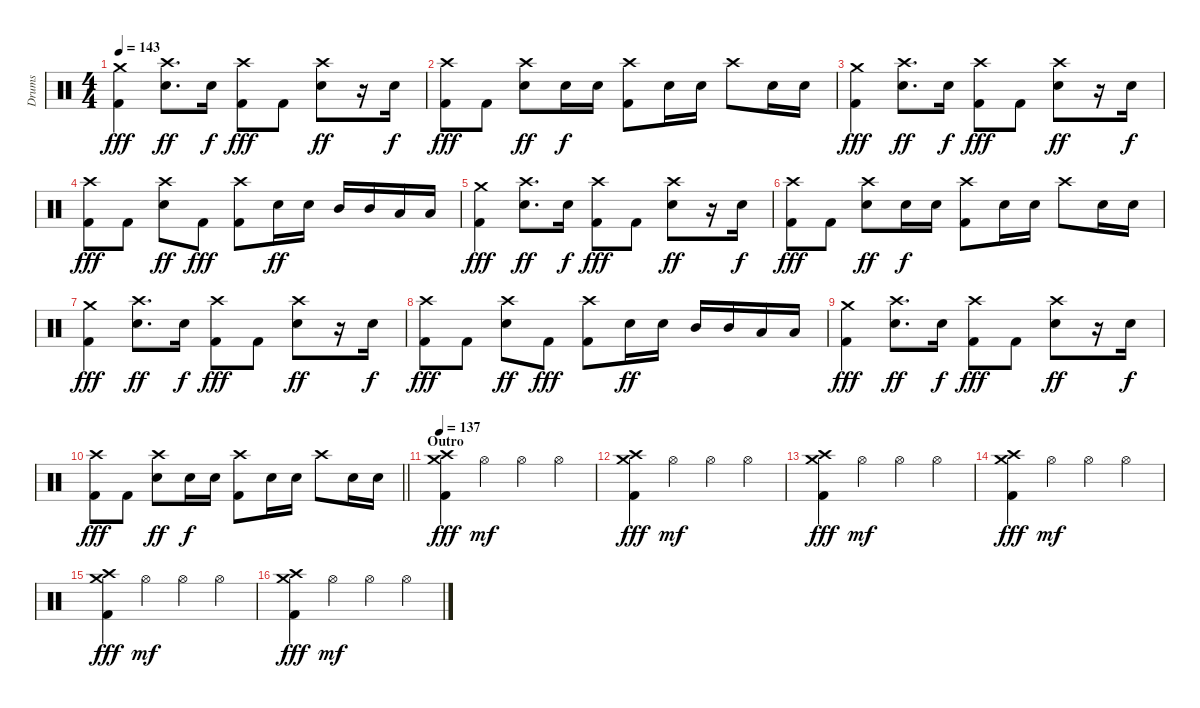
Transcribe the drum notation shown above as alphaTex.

\track ("Drums" "Drums") {instrument percussion}
\staff {score}
\articulation defaults
\ts (4 4)
\tempo 143
\clef neutral
\ks c
("Crash medium (hit)" "Kick (hit) 2").4{dy fff} ("Crash high (hit)" "Snare (hit) 2").8{d dy ff} "Snare (hit) 2".16{dy f} ("Crash high (hit)" "Kick (hit) 2").8{dy fff} "Kick (hit) 2".8 ("Crash high (hit)" "Snare (hit) 2").8{dy ff} r.16 "Snare (hit) 2".16{dy f} |
("Crash high (hit)" "Kick (hit) 2").8{dy fff} "Kick (hit) 2".8 ("Crash high (hit)" "Snare (hit) 2").8{dy ff} "Snare (hit) 2".16{dy f} "Snare (hit) 2".16 ("Crash high (hit)" "Kick (hit) 2").8 "Snare (hit) 2".16 "Snare (hit) 2".16 "Crash high (hit)".8 "Snare (hit) 2".16 "Snare (hit) 2".16 |
("Crash medium (hit)" "Kick (hit) 2").4{dy fff} ("Crash high (hit)" "Snare (hit) 2").8{d dy ff} "Snare (hit) 2".16{dy f} ("Crash high (hit)" "Kick (hit) 2").8{dy fff} "Kick (hit) 2".8 ("Crash high (hit)" "Snare (hit) 2").8{dy ff} r.16 "Snare (hit) 2".16{dy f} |
("Crash high (hit)" "Kick (hit) 2").8{dy fff} "Kick (hit) 2".8 ("Crash high (hit)" "Snare (hit) 2").8{dy ff} "Kick (hit) 2".8{dy fff} ("Crash high (hit)" "Kick (hit) 2").8 "Snare (hit) 2".16{dy ff} "Snare (hit) 2".16 "Mid Tom (hit)".16 "Mid Tom (hit)".16 "Low Tom (hit)".16 "Low Tom (hit)".16 |
("Crash medium (hit)" "Kick (hit) 2").4{dy fff} ("Crash high (hit)" "Snare (hit) 2").8{d dy ff} "Snare (hit) 2".16{dy f} ("Crash high (hit)" "Kick (hit) 2").8{dy fff} "Kick (hit) 2".8 ("Crash high (hit)" "Snare (hit) 2").8{dy ff} r.16 "Snare (hit) 2".16{dy f} |
("Crash high (hit)" "Kick (hit) 2").8{dy fff} "Kick (hit) 2".8 ("Crash high (hit)" "Snare (hit) 2").8{dy ff} "Snare (hit) 2".16{dy f} "Snare (hit) 2".16 ("Crash high (hit)" "Kick (hit) 2").8 "Snare (hit) 2".16 "Snare (hit) 2".16 "Crash high (hit)".8 "Snare (hit) 2".16 "Snare (hit) 2".16 |
("Crash medium (hit)" "Kick (hit) 2").4{dy fff} ("Crash high (hit)" "Snare (hit) 2").8{d dy ff} "Snare (hit) 2".16{dy f} ("Crash high (hit)" "Kick (hit) 2").8{dy fff} "Kick (hit) 2".8 ("Crash high (hit)" "Snare (hit) 2").8{dy ff} r.16 "Snare (hit) 2".16{dy f} |
("Crash high (hit)" "Kick (hit) 2").8{dy fff} "Kick (hit) 2".8 ("Crash high (hit)" "Snare (hit) 2").8{dy ff} "Kick (hit) 2".8{dy fff} ("Crash high (hit)" "Kick (hit) 2").8 "Snare (hit) 2".16{dy ff} "Snare (hit) 2".16 "Mid Tom (hit)".16 "Mid Tom (hit)".16 "Low Tom (hit)".16 "Low Tom (hit)".16 |
("Crash medium (hit)" "Kick (hit) 2").4{dy fff} ("Crash high (hit)" "Snare (hit) 2").8{d dy ff} "Snare (hit) 2".16{dy f} ("Crash high (hit)" "Kick (hit) 2").8{dy fff} "Kick (hit) 2".8 ("Crash high (hit)" "Snare (hit) 2").8{dy ff} r.16 "Snare (hit) 2".16{dy f} |
\barLineRight lightlight
("Crash high (hit)" "Kick (hit) 2").8{dy fff} "Kick (hit) 2".8 ("Crash high (hit)" "Snare (hit) 2").8{dy ff} "Snare (hit) 2".16{dy f} "Snare (hit) 2".16 ("Crash high (hit)" "Kick (hit) 2").8 "Snare (hit) 2".16 "Snare (hit) 2".16 "Crash high (hit)".8 "Snare (hit) 2".16 "Snare (hit) 2".16 |
\section ("" "Outro ")
\tempo 137
("Crash medium (hit)" "Crash high (hit)" "Kick (hit) 2").4{dy fff} "Hi-Hat (open)".4{dy mf} "Hi-Hat (open)".4 "Hi-Hat (open)".4 |
("Crash medium (hit)" "Crash high (hit)" "Kick (hit) 2").4{dy fff} "Hi-Hat (open)".4{dy mf} "Hi-Hat (open)".4 "Hi-Hat (open)".4 |
("Crash medium (hit)" "Crash high (hit)" "Kick (hit) 2").4{dy fff} "Hi-Hat (open)".4{dy mf} "Hi-Hat (open)".4 "Hi-Hat (open)".4 |
("Crash medium (hit)" "Crash high (hit)" "Kick (hit) 2").4{dy fff} "Hi-Hat (open)".4{dy mf} "Hi-Hat (open)".4 "Hi-Hat (open)".4 |
("Crash medium (hit)" "Crash high (hit)" "Kick (hit) 2").4{dy fff} "Hi-Hat (open)".4{dy mf} "Hi-Hat (open)".4 "Hi-Hat (open)".4 |
("Crash medium (hit)" "Crash high (hit)" "Kick (hit) 2").4{dy fff} "Hi-Hat (open)".4{dy mf} "Hi-Hat (open)".4 "Hi-Hat (open)".4
